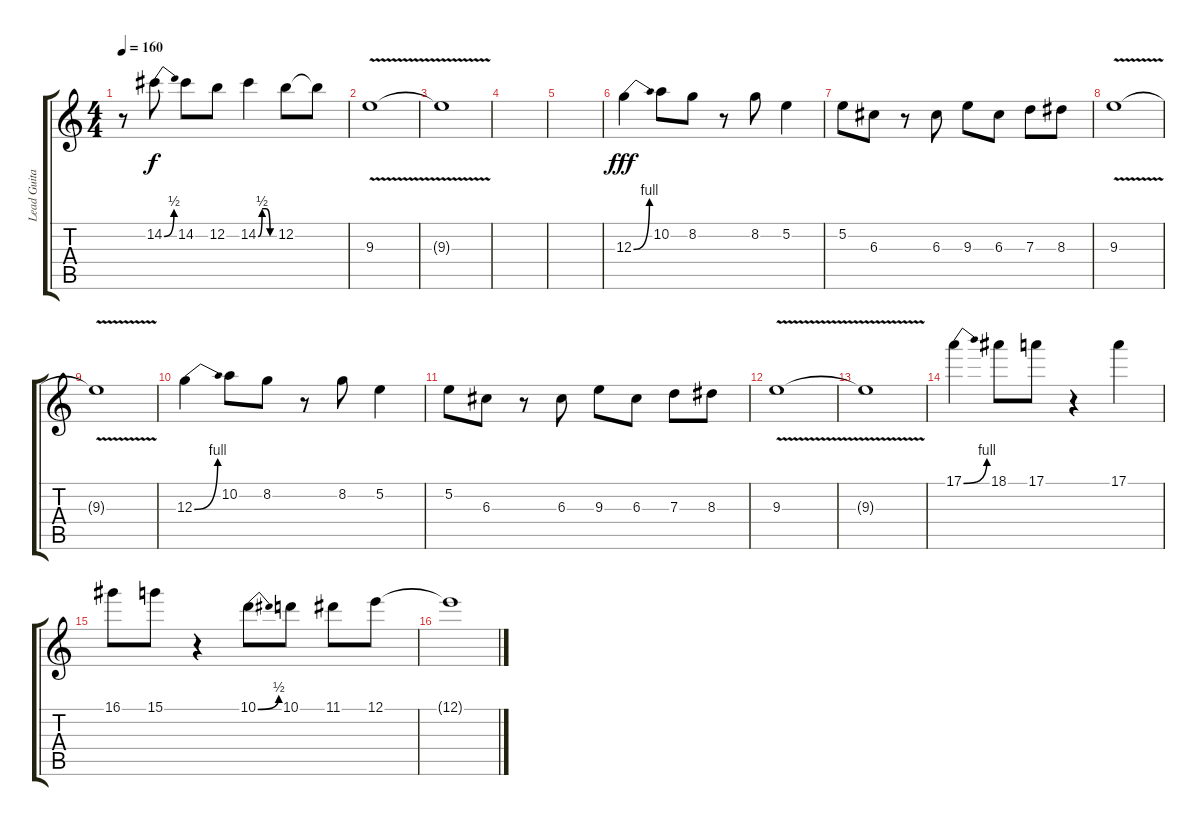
\track ("Lead Guitar 2" "Lead Guita") {instrument overdrivenguitar}
\staff {score tabs}
\tuning (E4 B3 G3 D3 A2 E2) {hide}
\ts (4 4)
\tempo 160
\clef g2
\ks c
r.8{dy f} 14.2{be (bend 0 0 60 2)}.8 14.2.8 12.2.8 14.2{be (custom 0 0 15 2 30 2 45 0 60 0)}.4 12.2.8 12.2{t}.8 |
9.3{v}.1 |
9.3{t}.1 |
|
|
12.3{be (bend 0 0 60 4)}.4{dy fff} 10.2.8 8.2.8 r.8 8.2.8 5.2.4 |
5.2.8 6.3.8 r.8 6.3.8 9.3.8 6.3.8 7.3.8 8.3.8 |
9.3{v}.1 |
9.3{t}.1 |
12.3{be (bend 0 0 60 4)}.4 10.2.8 8.2.8 r.8 8.2.8 5.2.4 |
5.2.8 6.3.8 r.8 6.3.8 9.3.8 6.3.8 7.3.8 8.3.8 |
9.3{v}.1 |
9.3{t}.1 |
17.1{be (bend 0 0 60 4)}.4 18.1.8 17.1.8 r.4 17.1.4 |
16.1.8 15.1.8 r.4 10.1{be (bend 0 0 60 2)}.8 10.1.8 11.1.8 12.1.8 |
12.1{t}.1
